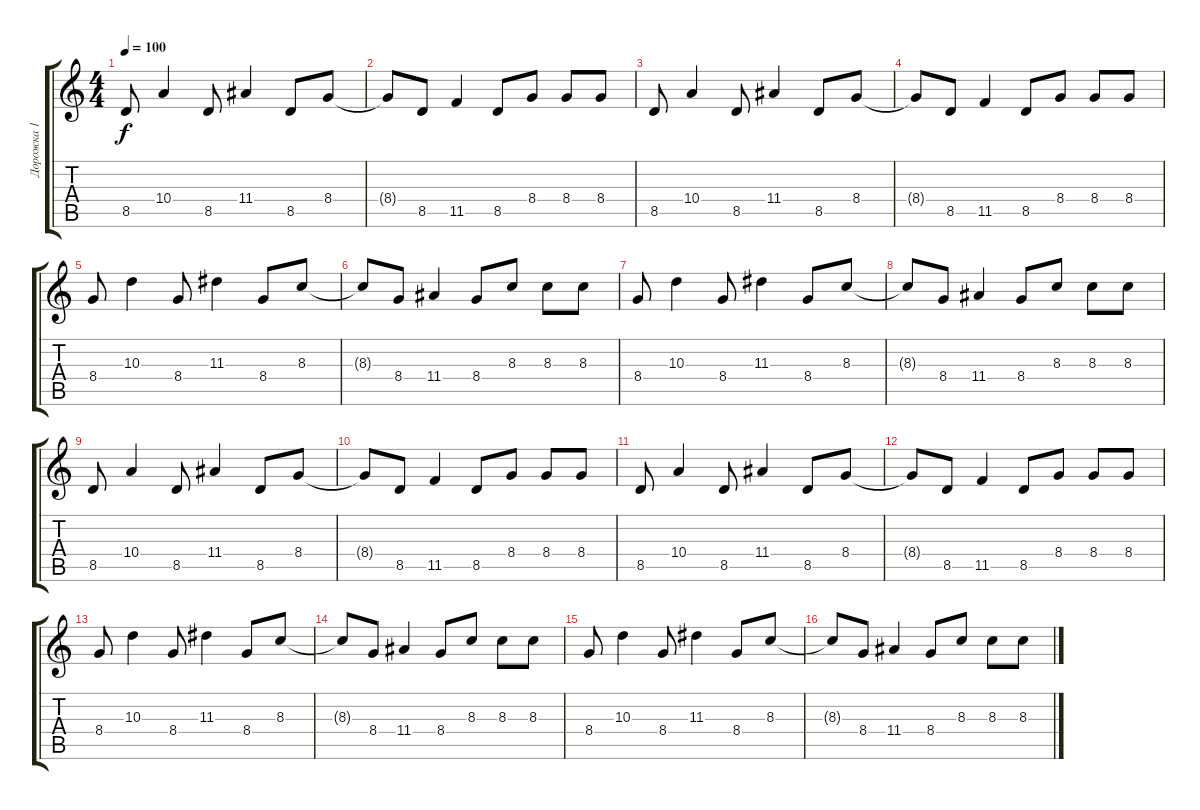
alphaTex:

\track ("Дорожка 1" "Дорожка 1") {instrument distortionguitar}
\staff {score tabs}
\tuning (Db4 Ab3 E3 B2 Gb2 B1) {hide}
\ts (4 4)
\tempo 100
\clef g2
\ks c
8.5.8{dy f instrument distortionguitar} 10.4.4 8.5.8 11.4.4 8.5.8 8.4.8 |
8.4{t}.8 8.5.8 11.5.4 8.5.8 8.4.8 8.4.8 8.4.8 |
8.5.8 10.4.4 8.5.8 11.4.4 8.5.8 8.4.8 |
8.4{t}.8 8.5.8 11.5.4 8.5.8 8.4.8 8.4.8 8.4.8 |
8.4.8 10.3.4 8.4.8 11.3.4 8.4.8 8.3.8 |
8.3{t}.8 8.4.8 11.4.4 8.4.8 8.3.8 8.3.8 8.3.8 |
8.4.8 10.3.4 8.4.8 11.3.4 8.4.8 8.3.8 |
8.3{t}.8 8.4.8 11.4.4 8.4.8 8.3.8 8.3.8 8.3.8 |
8.5.8 10.4.4 8.5.8 11.4.4 8.5.8 8.4.8 |
8.4{t}.8 8.5.8 11.5.4 8.5.8 8.4.8 8.4.8 8.4.8 |
8.5.8 10.4.4 8.5.8 11.4.4 8.5.8 8.4.8 |
8.4{t}.8 8.5.8 11.5.4 8.5.8 8.4.8 8.4.8 8.4.8 |
8.4.8 10.3.4 8.4.8 11.3.4 8.4.8 8.3.8 |
8.3{t}.8 8.4.8 11.4.4 8.4.8 8.3.8 8.3.8 8.3.8 |
8.4.8 10.3.4 8.4.8 11.3.4 8.4.8 8.3.8 |
8.3{t}.8 8.4.8 11.4.4 8.4.8 8.3.8 8.3.8 8.3.8
